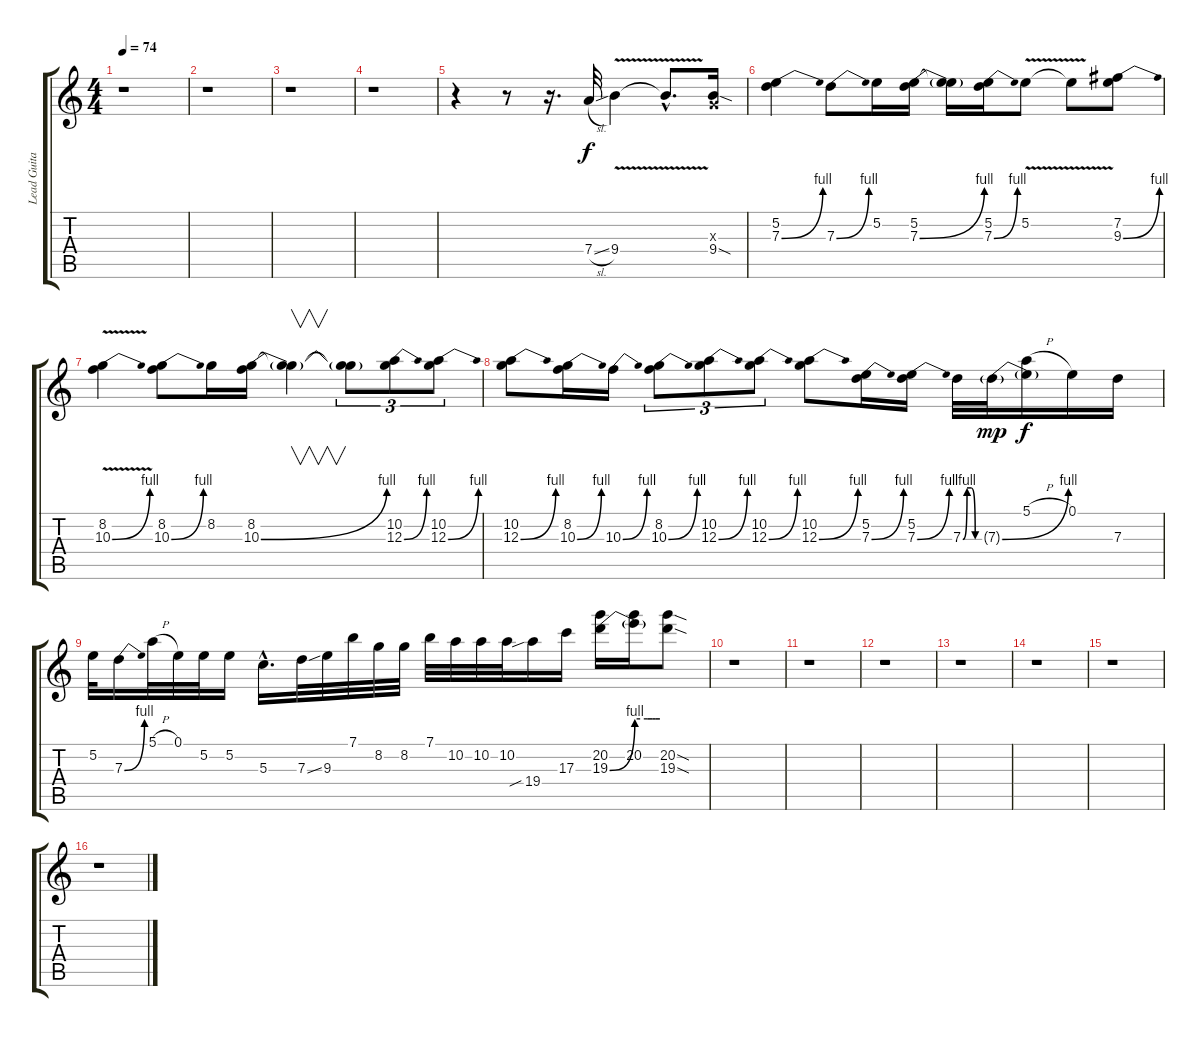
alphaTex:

\track ("Lead Guitar" "Lead Guita") {instrument distortionguitar}
\staff {score tabs}
\tuning (E4 B3 G3 D3 A2 E2) {hide}
\ts (4 4)
\tempo 74
\clef g2
\ks aminor
r.1{dy f} |
r.1 |
r.1 |
r.1 |
r.4 r.8 r.16{d} 7.4{sl}.32{volume 8} 9.4{v}.4 9.4{hac t}.8{d} (0.3{x} 9.4{sod}).16 |
(5.2 7.3{be (bend 0 0 60 4)}).4{volume 16} 7.3{be (bend 0 0 60 4)}.8 5.2.16 (5.2 7.3{be (bend 0 0 60 4)}).16 (5.2{t} 7.3{t}).16 (5.2 7.3{be (bend 0 0 60 4)}).16 5.2{v}.8 5.2{t}.8 (7.2 9.3{be (bend 0 0 60 4)}).8 |
(8.2 10.3{be (bend 0 0 60 4) v}).4 (8.2 10.3{be (bend 0 0 60 4)}).8 8.2.16 (8.2 10.3{be (bend 0 0 60 4)}).16 (8.2{t} 10.3{t}).4{v} (8.2{t} 10.3{t}).8{tu (3 2)} (10.2 12.3{be (bend 0 0 60 4)}).8{tu (3 2)} (10.2 12.3{be (bend 0 0 60 4)}).8{tu (3 2)} |
(10.2 12.3{be (bend 0 0 60 4)}).8 (8.2 10.3{be (bend 0 0 60 4)}).16 10.3{be (bend 0 0 60 4)}.16 (8.2 10.3{be (bend 0 0 60 4)}).8{tu (3 2)} (10.2 12.3{be (bend 0 0 60 4)}).8{tu (3 2)} (10.2 12.3{be (bend 0 0 60 4)}).8{tu (3 2)} (10.2 12.3{be (bend 0 0 60 4)}).8 (5.2 7.3{be (bend 0 0 60 4)}).16 (5.2 7.3{be (bend 0 0 60 4)}).16 7.3{be (custom 0 0 15 4 30 4 45 0 60 0)}.32 7.3{be (bend 0 0 60 4) g}.32{dy mp} (5.1{h} 7.3{t}).16{dy f} 0.1.16 7.3.16 |
5.2.32 7.3{be (bend 0 0 60 4)}.16 5.1{h}.32 0.1.32 5.2.32 5.2.16 5.3{hac}.16{d} 7.3{ss}.32 9.3.32 7.1.32 8.2.32 8.2.32 7.1.32 10.2.32 10.2.32 10.2.32 19.4{sib}.16 17.3.16 (20.2 19.3{be (custom 0 0 30 4 45 4 51 4 55 4 60 4)}).16 (20.2 19.3{t}).16 (20.2{sod} 19.3{sod}).8 |
r.1 |
r.1 |
r.1 |
r.1 |
r.1 |
r.1 |
r.1
